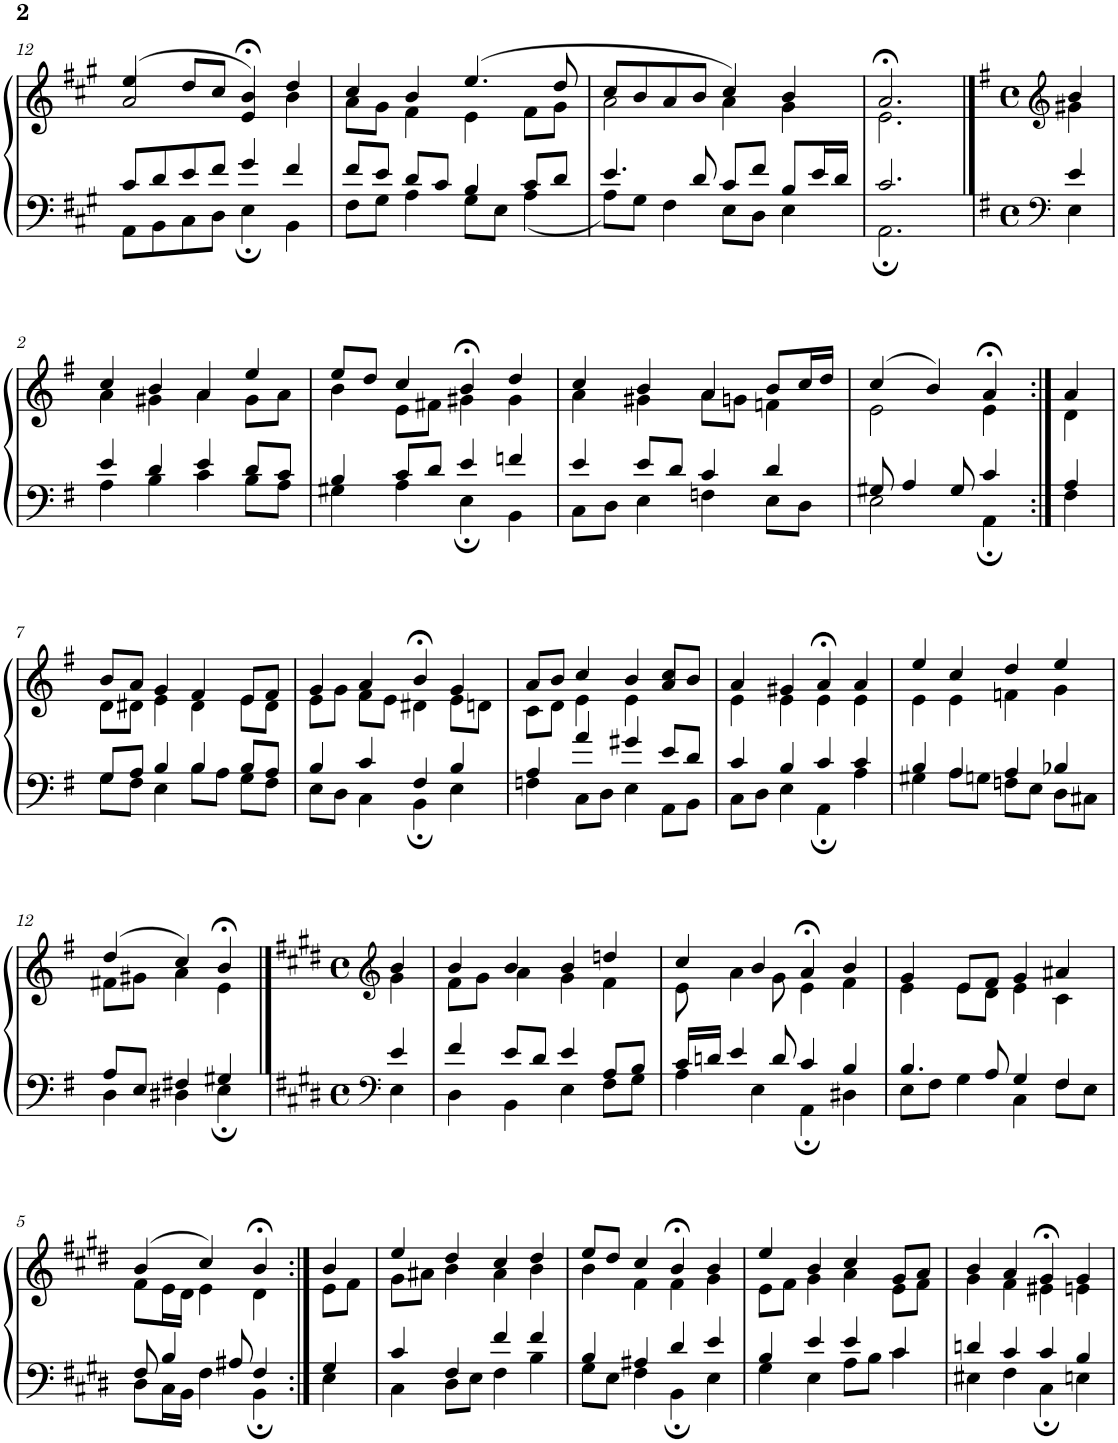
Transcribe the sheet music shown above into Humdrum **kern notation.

**kern	**kern
*part1	*part1
*staff2	*staff1
*I"Piano	*
*I'Pno	*
!!LO:PB:g=z
*clefF4	*clefG2
*k[f#c#g#]	*k[f#c#g#]
*M4/4	*M4/4
*met(c)	*met(c)
=12	=12
*^	*^
8c#/L	8AA\L	(>4ee/	2a/
8d/	8BB\	.	.
8e/	8C#\	8dd/L	.
8f#/J	8D\J	8cc#/J	.
4g#/	4E;\	4b;</)	4e/
4f#/	4BB\	4dd/	4b\
=13	=13	=13	=13
8f#/L	8F#\L	4cc#/	8a\L
8e/J	8G#\J	.	8g#\J
8d/L	4A\	4b/	4f#\
8c#/J	.	.	.
4B/	8G#\L	(>4.ee/	4e\
.	8E\J	.	.
8c#/L	4A\	.	8f#\L
8d/J	.	8dd/	8g#\J
=14	=14	=14	=14
4.e/	8A\L	8cc#/L	2a\
.	8G#\J	8b/	.
.	4F#\	8a/	.
8d/	.	8b/J	.
8c#/L	8E\L	4cc#/)	4a\
8f#/J	8D\J	.	.
8B/L	4E\	4b/	4g#\
16e/L	.	.	.
16d/JJ	.	.	.
=15	=15	=15	=15
2.c#/	2.AA;\	2.a;</	2.e\
==1	==1	==1	==1
*clefF4	*	*clefG2	*
*k[f#]	*	*k[f#]	*
*M4/4	*	*M4/4	*
*met(c)	*	*met(c)	*
4e/	4E\	4b/	4g#X\
!!LO:LB:g=z	!!
=2	=2	=2	=2
4e/	4A\	4cc/	4a\
4d/	4B\	4b/	4g#X\
4e/	4c\	4a/	4a\
8d/L	8B\L	4ee/	8g#\L
8c/J	8A\J	.	8a\J
=3	=3	=3	=3
4B/	4G#X\	8ee/L	4b\
.	.	8dd/J	.
8c/L	4A\	4cc/	8e\L
8d/J	.	.	8f#X\J
4e/	4E;\	4b;</	4g#X\
4fn/	4BB\	4dd/	4g#\
=4	=4	=4	=4
4e/	8C\L	4cc/	4a\
.	8D\J	.	.
8e/L	4E\	4b/	4g#X\
8d/J	.	.	.
4c/	4Fn\	4a/	8a\L
.	.	.	8gn\J
4d/	8E\L	8b/L	4fn\
.	8D\J	16cc/L	.
.	.	16dd/JJ	.
=5	=5	=5	=5
8G#X/	2E\	(>4cc/	2e\
4A/	.	.	.
.	.	4b/)	.
8G#/	.	.	.
4c/	4AA;\	4a;</	4e\
=6:|!	=6:|!	=6:|!	=6:|!
4A/	4F#\	4a/	4d\
!!LO:LB:g=z	!!
=7	=7	=7	=7
8G/L	8G\L	8b/L	8d\L
8A/J	8F#\J	8a/J	8d#X\J
4B/	4E\	4g/	4e\
4B/	8B\L	4f#/	4d#\
.	8A\J	.	.
8B/L	8G\L	8e/L	8e\L
8A/J	8F#\J	8f#/J	8d#\J
=8	=8	=8	=8
4B/	8E\L	4g/	8e\L
.	8D\J	.	8g\J
4c/	4C\	4a/	8f#\L
.	.	.	8e\J
4F#/	4BB;\	4b;</	4d#X\
4B/	4E\	4g/	8e\L
.	.	.	8dn\J
=9	=9	=9	=9
4A/	4Fn\	8a/L	8c\L
.	.	8b/J	8d\J
4a/	8C\L	4cc/	4e\
.	8D\J	.	.
4g#X/	4E\	4b/	4e\
8e/L	8AA\L	8cc/L	4a/
8d/J	8BB\J	8b/J	.
=10	=10	=10	=10
4c/	8C\L	4a/	4e\
.	8D\J	.	.
4B/	4E\	4g#X/	4e\
4c/	4AA;\	4a;</	4e\
4c/	4A\	4a/	4e\
=11	=11	=11	=11
4B/	4G#X\	4ee/	4e\
4A/	8A\L	4cc/	4e\
.	8Gn\J	.	.
4A/	8Fn\L	4dd/	4fn\
.	8E\J	.	.
4B-X/	8D\L	4ee/	4g\
.	8C#X\J	.	.
!!LO:LB:g=z	!!
=12	=12	=12	=12
8A/L	4D\	(>4dd/	8f#X\L
8E/J	.	.	8g#X\J
4F#X/	4D#X\	4cc/)	4a\
4G#X/	4E;\	4b;</	4e\
==1	==1	==1	==1
*clefF4	*	*clefG2	*
*k[f#c#g#d#]	*	*k[f#c#g#d#]	*
*M4/4	*	*M4/4	*
*met(c)	*	*met(c)	*
4e/	4E\	4b/	4g#\
=2	=2	=2	=2
4f#/	4D#\	4b/	8f#\L
.	.	.	8g#\J
8e/L	4BB\	4b/	4a\
8d#/J	.	.	.
4e/	4E\	4b/	4g#\
8A/L	8F#\L	4ddn/	4f#\
8B/J	8G#\J	.	.
=3	=3	=3	=3
16c#/LL	4A\	4cc#/	8e\
16dn/JJ	.	.	.
4e/	.	.	4a\
.	4E\	4b/	.
8d/	.	.	8g#\
4c#/	4AA;\	4a;</	4e\
4B/	4D#X\	4b/	4f#\
=4	=4	=4	=4
4.B/	8E\L	4g#/	4e\
.	8F#\J	.	.
.	4G#\	8e/L	8e\L
8A/	.	8f#/J	8d#\J
4G#/	4C#\	4g#/	4e\
4F#/	8F#\L	4a#X/	4c#\
.	8E\J	.	.
!!LO:LB:g=z	!!
=5	=5	=5	=5
8F#/	8D#\L	(>4b/	8f#\L
4B/	16C#\L	.	16e\L
.	16BB\JJ	.	16d#\JJ
.	4F#\	4cc#/)	4e\
8A#X/	.	.	.
4F#/	4BB;\	4b;</	4d#\
=6:|!	=6:|!	=6:|!	=6:|!
4G#/	4E\	4b/	8e\L
.	.	.	8f#\J
=7	=7	=7	=7
4c#/	4C#\	4ee/	8g#\L
.	.	.	8a#X\J
4F#/	8D#\L	4dd#/	4b\
.	8E\J	.	.
4f#/	4F#\	4cc#/	4a#\
4f#/	4B\	4dd#/	4b\
=8	=8	=8	=8
4B/	8G#\L	8ee/L	4b\
.	8E\J	8dd#/J	.
4A#X/	4F#\	4cc#/	4f#\
4d#/	4BB;\	4b;</	4f#\
4e/	4E\	4b/	4g#\
=9	=9	=9	=9
4B/	4G#\	4ee/	8e\L
.	.	.	8f#\J
4e/	4E\	4b/	4g#\
4e/	8A\L	4cc#/	4a\
.	8B\J	.	.
4c#/	4c#\	8g#/L	8e\L
.	.	8a/J	8f#\J
=10	=10	=10	=10
4dn/	4E#X\	4b/	4g#\
4c#/	4F#\	4a/	4f#\
4c#/	4C#;\	4g#;</	4e#X\
4B/	4En\	4g#/	4en\
*v	*v	*	*
*	*v	*v
=	=
*-	*-
